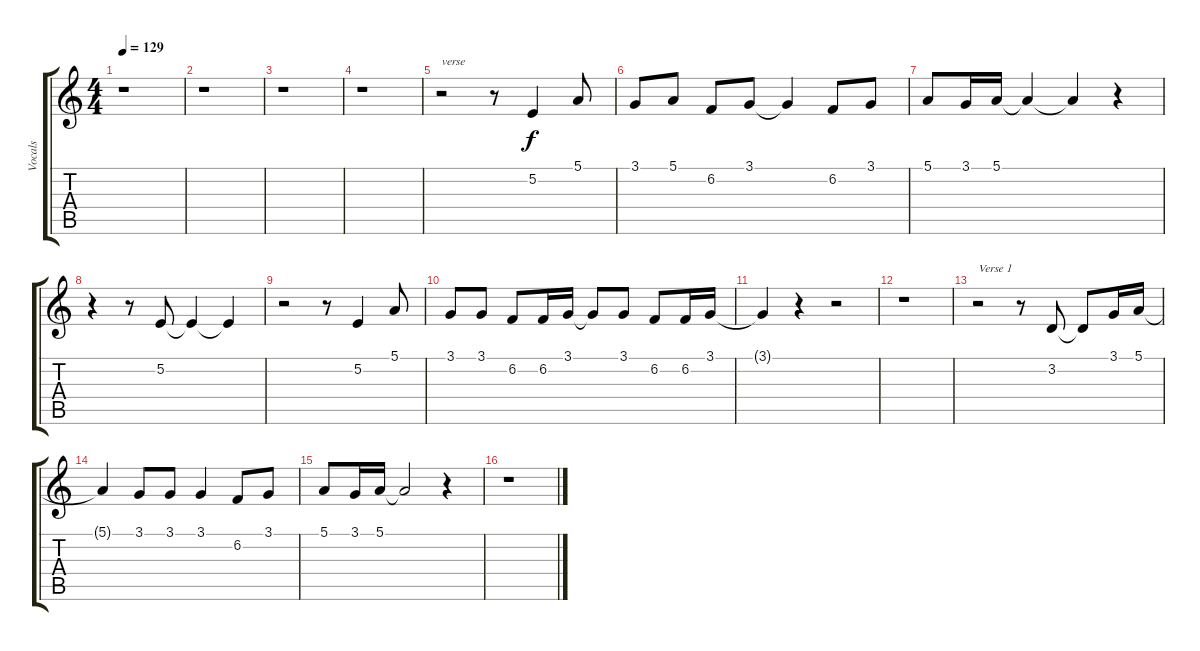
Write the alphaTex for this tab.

\track ("Vocals" "Vocals") {instrument cello}
\staff {score tabs}
\tuning (E4 B3 G3 D3 A2 E2) {hide}
\ts (4 4)
\tempo 129
\clef g2
\ks c
r.1{dy f instrument cello} |
r.1 |
r.1 |
r.1 |
r.2{txt "verse"} r.8 5.2.4 5.1.8 |
3.1.8 5.1.8 6.2.8 3.1.8 3.1{t}.4 6.2.8 3.1.8 |
5.1.8 3.1.16 5.1.16 5.1{t}.4 5.1{t}.4 r.4 |
r.4 r.8 5.2.8 5.2{t}.4 5.2{t}.4 |
r.2 r.8 5.2.4 5.1.8 |
3.1.8 3.1.8 6.2.8 6.2.16 3.1.16 3.1{t}.8 3.1.8 6.2.8 6.2.16 3.1.16 |
3.1{t}.4 r.4 r.2 |
r.1 |
r.2{txt "Verse 1"} r.8 3.2.8 3.2{t}.8 3.1.16 5.1.16 |
5.1{t}.4 3.1.8 3.1.8 3.1.4 6.2.8 3.1.8 |
5.1.8 3.1.16 5.1.16 5.1{t}.2 r.4 |
r.1
